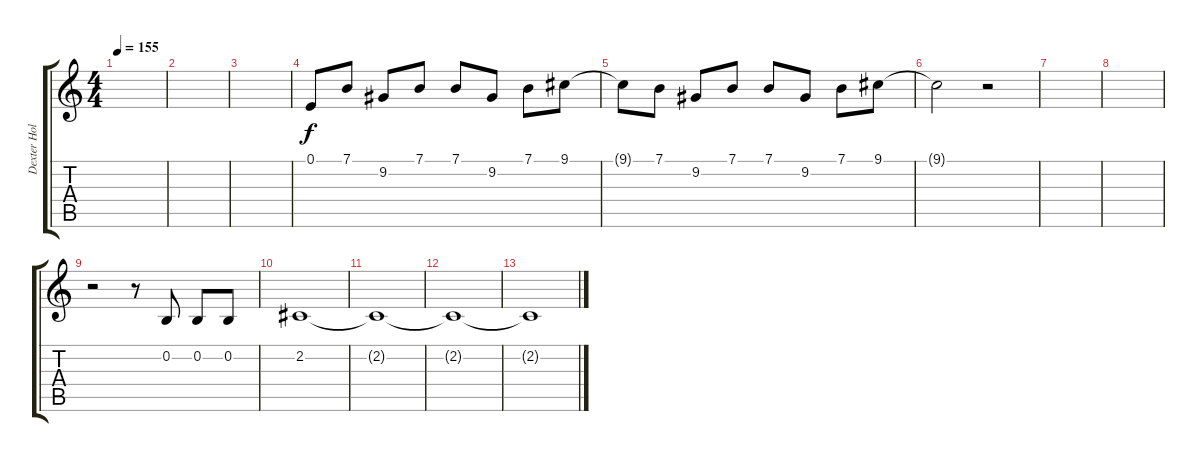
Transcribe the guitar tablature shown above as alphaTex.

\track ("Dexter Holland - Vocals" "Dexter Hol") {instrument altosax}
\staff {score tabs}
\tuning (E4 B3 G3 D3 A2 E2) {hide}
\ts (4 4)
\tempo 155
\clef g2
\ks c
|
|
|
0.1.8 7.1.8 9.2.8 7.1.8 7.1.8 9.2.8 7.1.8 9.1.8 |
9.1{t}.8 7.1.8 9.2.8 7.1.8 7.1.8 9.2.8 7.1.8 9.1.8 |
9.1{t}.2 r.2 |
|
|
r.2 r.8 0.2.8 0.2.8 0.2.8 |
2.2.1 |
2.2{t}.1 |
2.2{t}.1 |
2.2{t}.1
